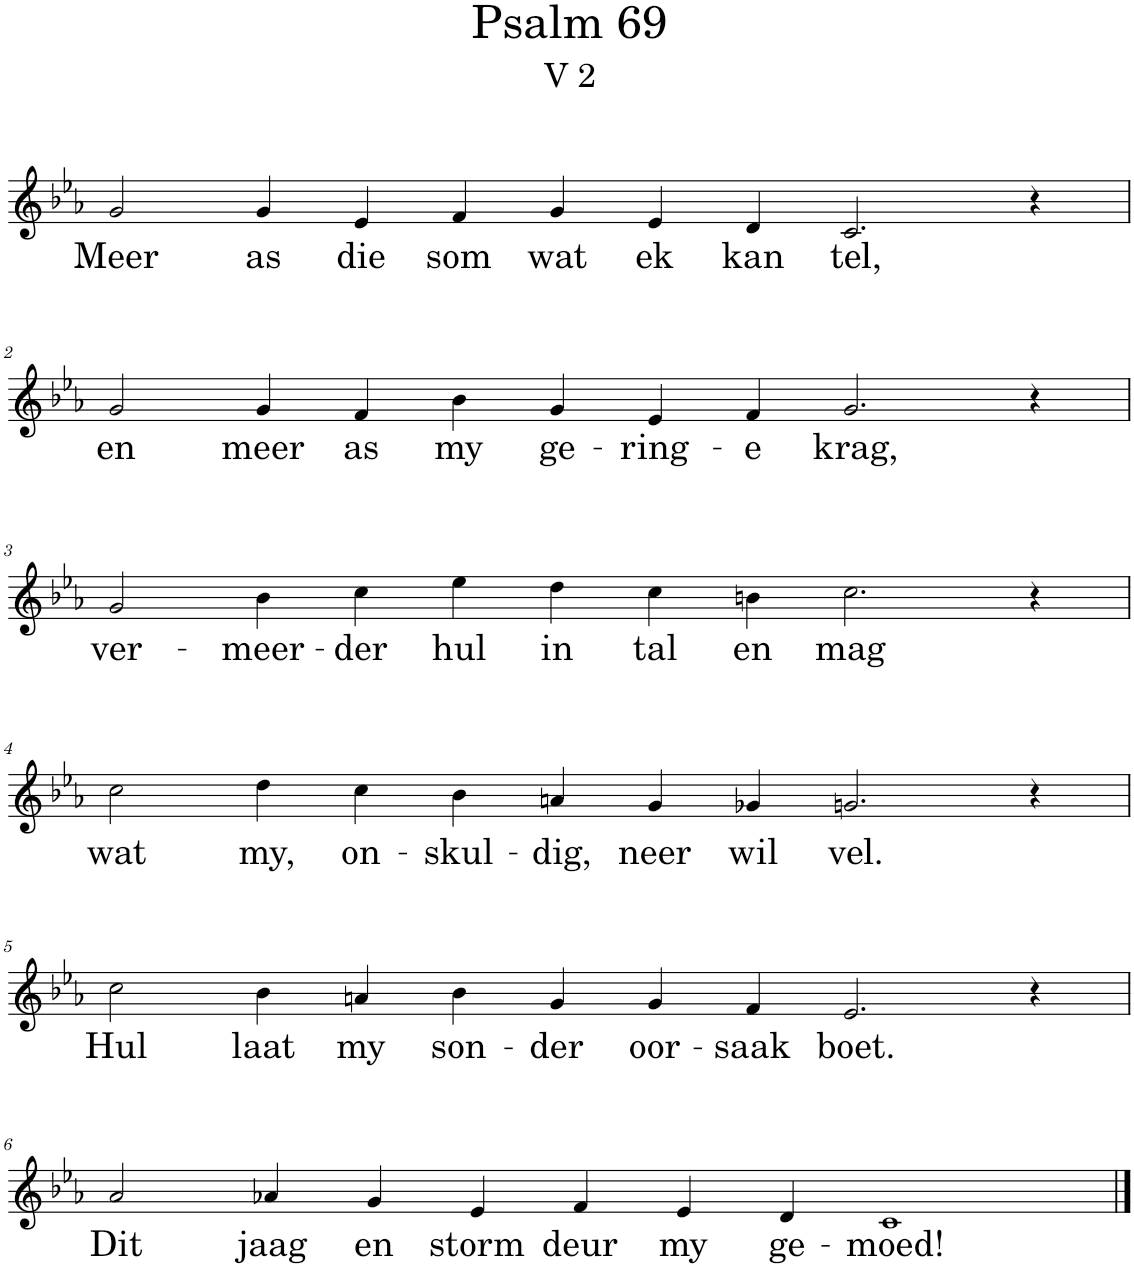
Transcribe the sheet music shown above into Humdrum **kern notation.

**kern	**text
*part1	*part1
*staff1	*staff1
*I"Pipe Organ	*
*I'Org.	*
*clefG2	*
*k[b-e-a-]	*
*M12/4	*
=1	=1
!	!LO:LY:b
2g/	Meer
!	!LO:LY:b
4g/	as
!	!LO:LY:b
4e-/	die
!	!LO:LY:b
4f/	som
!	!LO:LY:b
4g/	wat
!	!LO:LY:b
4e-/	ek
!	!LO:LY:b
4d/	kan
!	!LO:LY:b
2.c/	tel,
4r	.
!!LO:LB:g=z
=2	=2
!	!LO:LY:b
2g/	en
!	!LO:LY:b
4g/	meer
!	!LO:LY:b
4f/	as
!	!LO:LY:b
4b-\	my
!	!LO:LY:b
4g/	ge-
!	!LO:LY:b
4e-/	-ring-
!	!LO:LY:b
4f/	-e
!	!LO:LY:b
2.g/	krag,
4r	.
!!LO:LB:g=z
=3	=3
!	!LO:LY:b
2g/	ver-
!	!LO:LY:b
4b-\	-meer-
!	!LO:LY:b
4cc\	-der
!	!LO:LY:b
4ee-\	hul
!	!LO:LY:b
4dd\	in
!	!LO:LY:b
4cc\	tal
!	!LO:LY:b
4bn\	en
!	!LO:LY:b
2.cc\	mag
4r	.
!!LO:LB:g=z
=4	=4
*M12/4	*
!	!LO:LY:b
2cc\	wat
!	!LO:LY:b
4dd\	my,
!	!LO:LY:b
4cc\	on-
!	!LO:LY:b
4b-\	-skul-
!	!LO:LY:b
4an/	-dig,
!	!LO:LY:b
4g/	neer
!	!LO:LY:b
4g-X/	wil
!	!LO:LY:b
2.gn/	vel.
4r	.
!!LO:LB:g=z
=5	=5
!	!LO:LY:b
2cc\	Hul
!	!LO:LY:b
4b-\	laat
!	!LO:LY:b
4an/	my
!	!LO:LY:b
4b-\	son-
!	!LO:LY:b
4g/	-der
!	!LO:LY:b
4g/	oor-
!	!LO:LY:b
4f/	-saak
!	!LO:LY:b
2.e-/	boet.
4r	.
!!LO:LB:g=z
=6	=6
!	!LO:LY:b
2a-/	Dit
!	!LO:LY:b
4a-X/	jaag
!	!LO:LY:b
4g/	en
!	!LO:LY:b
4e-/	storm
!	!LO:LY:b
4f/	deur
!	!LO:LY:b
4e-/	my
!	!LO:LY:b
4d/	ge-
!	!LO:LY:b
1c	-moed!
==	==
*-	*-
